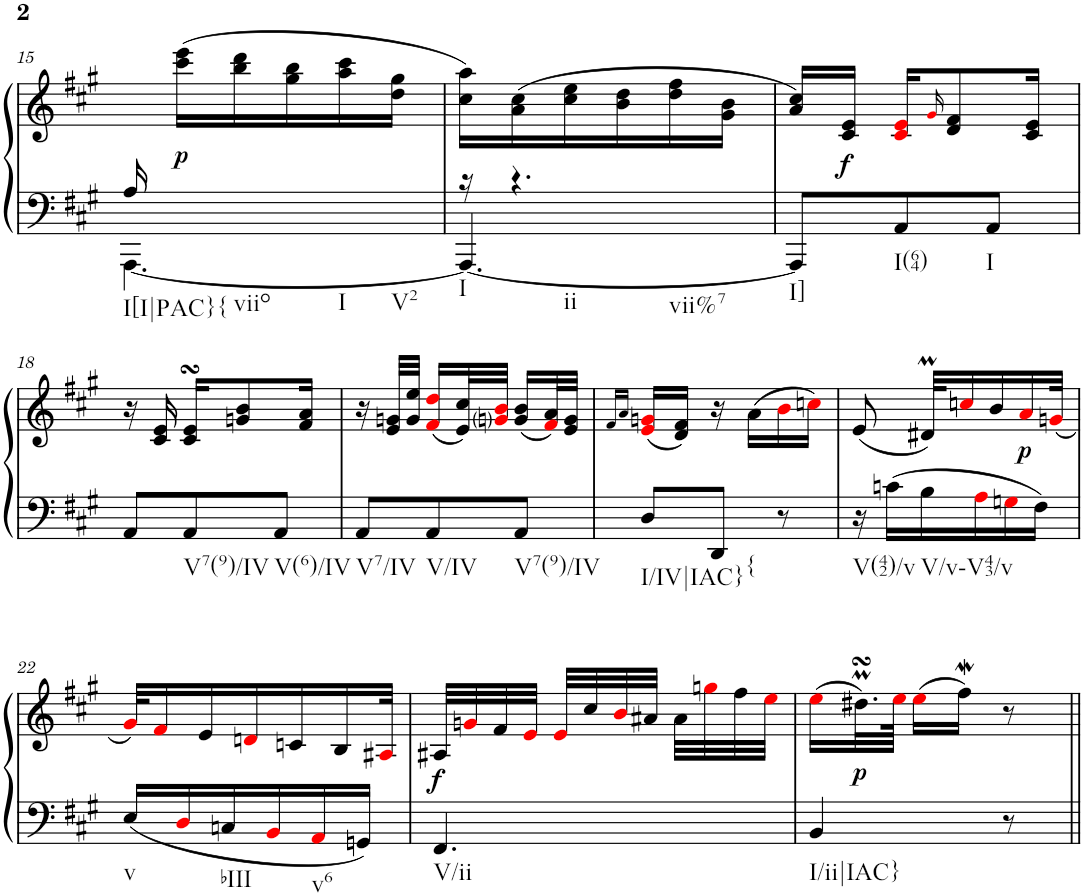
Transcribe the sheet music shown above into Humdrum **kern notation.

**kern	**kern	**dynam
*part1	*part1	*part1
*staff2	*staff1	*staff1/2
*I"Harpsichord	*	*
*I'Hch.	*	*
!!LO:PB:g=z
*clefF4	*clefG2	*
*k[f#c#g#]	*k[f#c#g#]	*
*A:	*A:	*
*M3/8	*M3/8	*
=15	=15	=15
*^	*	*
!LO:TX:b:t=I[I|PAC}{	!	!	!
16A/	[4.AAA\	16ryy	.
!	!	!	!LO:DY:b
16ryy	.	(>16ccc#\ 16eee\LL	p
!LO:TX:b:t=viio	!	!	!
!LO:TX:b:t=I	!	!	!
!LO:TX:b:t=V2	!	!	!
4ryy	.	16bb\ 16ddd\	.
.	.	16gg#\ 16bb\	.
.	.	16aa\ 16ccc#\	.
.	.	16dd\ 16gg#\JJ	.
=16	=16	=16	=16
!LO:TX:b:t=I	!	!	!
16r	4.AAA/_	16cc#\ 16aa\LL)	.
!LO:TX:b:t=ii	!	!	!
!LO:TX:b:t=vii%7	!	!	!
!LO:N:vis=4.	!	!	!
16%5r	.	(>16a\ 16cc#\	.
.	.	16cc#\ 16ee\	.
.	.	16b\ 16dd\	.
.	.	16dd\ 16ff#\	.
.	.	16g#\ 16b\JJ	.
=17	=17	=17	=17
!LO:TX:b:t=I]	!	!	!
!LO:TX:b:t=I(64)	!	!	!
!LO:TX:b:t=I	!	!	!
4.ryy	8AAA/L]	16a/ 16cc#/LL)	.
!	!	!	!LO:DY:b
.	.	16c#/ 16e/JJ	f
.	8AA/	16c#i/ 16ei/KL	.
.	.	16qg#i/	.
.	.	8d/ 8f#/	.
.	8AA/J	.	.
.	.	16c#/ 16e/Jk	.
*v	*v	*	*
!!LO:LB:g=z
=18	=18	=18
8AA/L	16r	.
.	16c#/ 16e/	.
!LO:TX:b:t=V7(9)/IV	!	!
8AA/	16c#/sSSs 16e/sSSsKL	.
.	8gn/ 8b/	.
!LO:TX:b:t=V(6)/IV	!	!
8AA/J	.	.
.	16f#/ 16a/Jk	.
=19	=19	=19
!LO:TX:b:t=V7/IV	!	!
8AA/L	16r	.
.	32e/ 32gn/LLL	.
.	32g/ 32ee/JJJ	.
!LO:TX:b:t=V/IV	!	!
8AA/	(<16f#i/ 16ddi/LL	.
.	32e/ 32cc#/L)	.
.	32gnji/ 32bi/JJJ	.
!LO:TX:b:t=V7(9)/IV	!	!
8AA/J	(<16g/ 16b/LL	.
.	32f#i/ 32a/L)	.
.	32e/ 32g/JJJ	.
=20	=20	=20
.	16qf#/LL	.
.	16qa/JJ	.
!LO:TX:b:t=I/IV|IAC}	!	!
8D/L	(<16ei/ 16gni/LL	.
.	16d/ 16f#/JJ)	.
!LO:TX:b:t={	!	!
8DD/J	16r	.
.	(>16a\LL	.
8r	16bi\	.
.	16ccni\JJ)	.
=21	=21	=21
!LO:TX:b:t=V(42)/v	!	!
16r	(<8e/	.
16cn\LL	.	.
!LO:TX:b:t=V/v-V43/v	!	!
16B\	32d#Xm/KLL)	.
.	16ccni/	.
16Ai\	.	.
.	16b/	.
16Gni\	.	.
!	!	!LO:DY:b
.	16ai/	p
16F#\JJ	.	.
.	(<32gni/JJk	.
!!LO:LB:g=z
=22	=22	=22
!LO:TX:b:t=v	!	!
16E/LL	32g#i/KLL)	.
.	16f#i/	.
16Di/	.	.
.	16e/	.
!LO:TX:b:t=bIII	!	!
16Cn/	.	.
.	16dni/	.
16BBi/	.	.
.	16cn/	.
!LO:TX:b:t=v6	!	!
16AAi/	.	.
.	16B/	.
16GGn/JJ	.	.
.	32A#Xi/JJk	.
=23	=23	=23
!LO:TX:b:t=V/ii	!	!
!	!	!LO:DY:b
4.FF#/	32A#X/LLL	f
.	32gni/	.
.	32f#/	.
.	32ei/JJJ	.
.	32ei/LLL	.
.	32cc#/	.
.	32bi/	.
.	32a#X/JJJ	.
.	32a#\LLL	.
.	32ggni\	.
.	32ff#\	.
.	32eei\JJJ	.
=24	=24	=24
!LO:TX:b:t=I/ii|IAC}	!	!
4BB/	(>16eei\LL	.
!	!	!LO:DY:b
.	32.dd#XmsSsS\L)	p
.	64eei\JJJk	.
.	(>16eei\LL	.
.	16ff#W\JJ)	.
8r	8r	.
=||	=||	=||
*-	*-	*-
